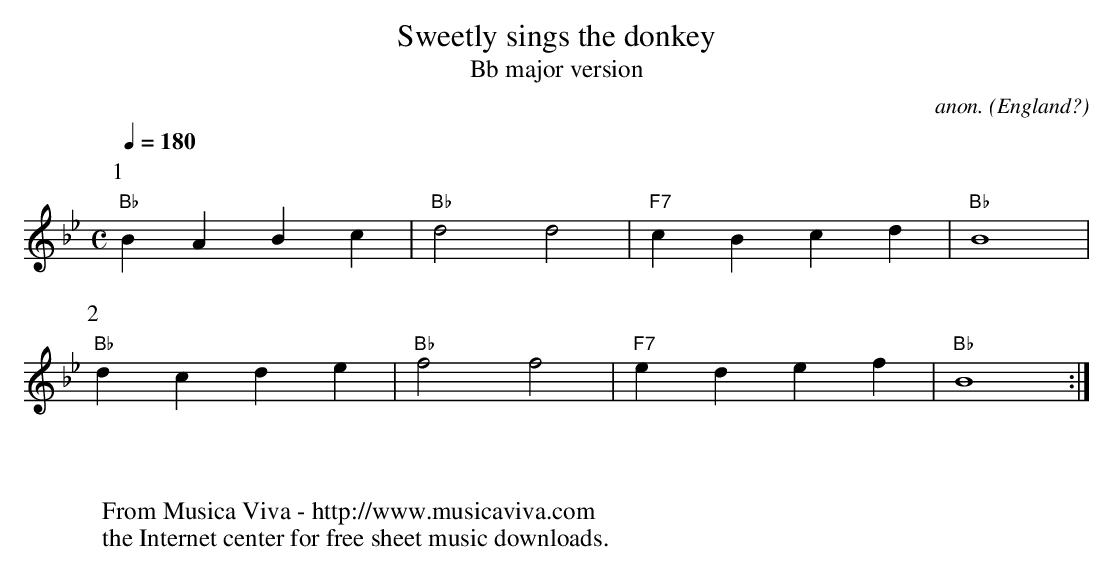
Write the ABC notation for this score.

X:1
T:Sweetly sings the donkey
T:Bb major version
C:anon.
O:England?
M:C
L:1/4
Q:1/4=180
K:Bb
P:1
"Bb"BABc|"Bb"d2d2|"F7"cBcd|"Bb"B4|
P:2
"Bb"dcde|"Bb"f2f2|"F7"edef|"Bb"B4:|
W:
W:
W:  From Musica Viva - http://www.musicaviva.com
W:  the Internet center for free sheet music downloads.
